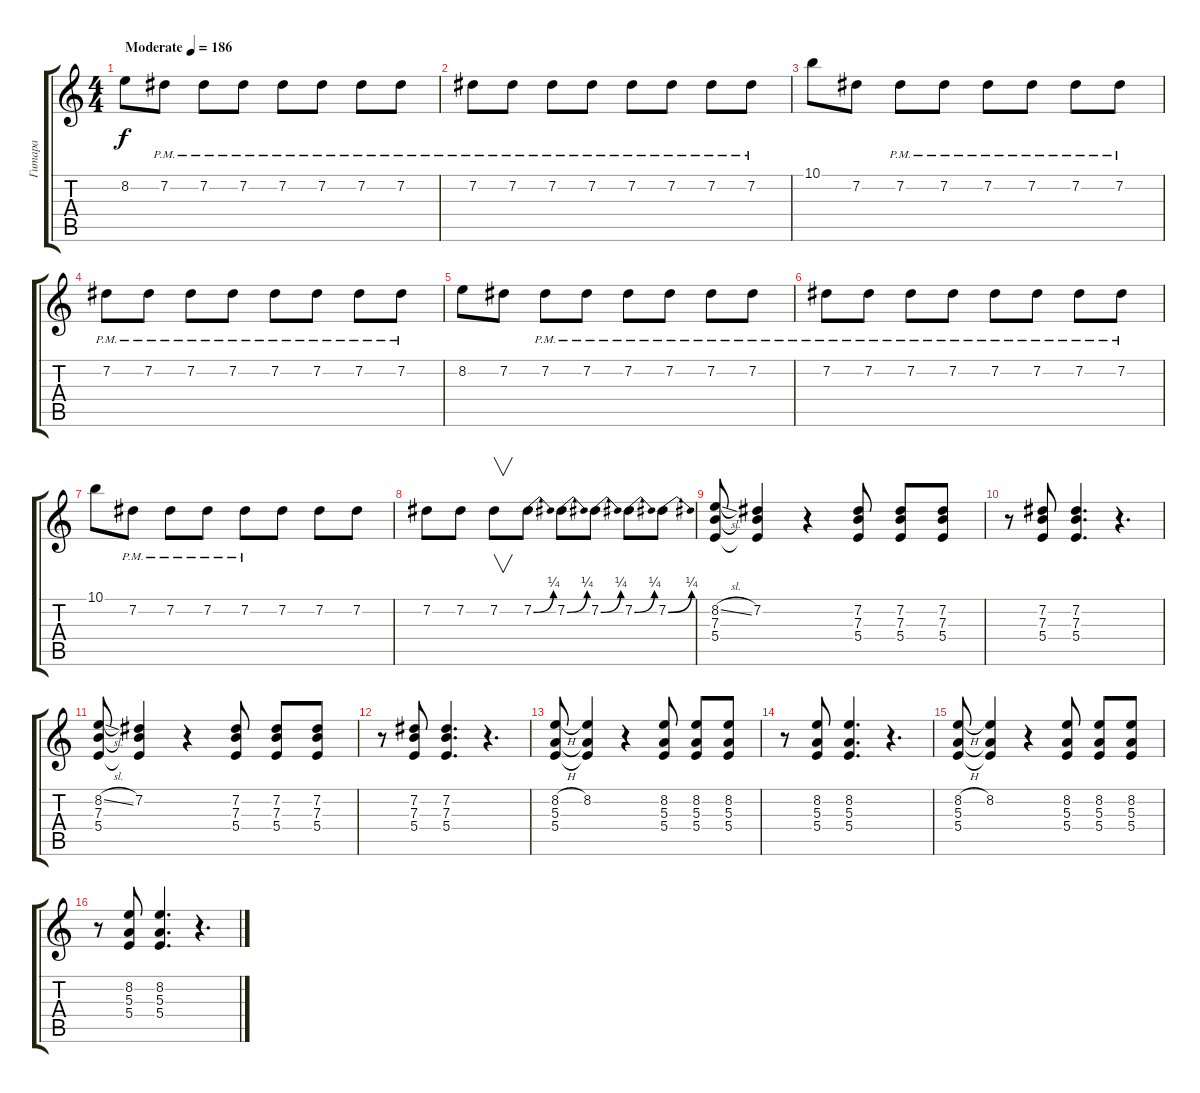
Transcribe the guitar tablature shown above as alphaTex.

\track ("Гитара" "Гитара") {instrument distortionguitar}
\staff {score tabs}
\tuning (Db4 Ab3 E3 B2 Gb2 B1) {hide}
\ts (4 4)
\tempo (186 "Moderate")
\clef g2
\ks c
8.2.8{dy f instrument distortionguitar} 7.2{pm}.8 7.2{pm}.8 7.2{pm}.8 7.2{pm}.8 7.2{pm}.8 7.2{pm}.8 7.2{pm}.8 |
7.2{pm}.8 7.2{pm}.8 7.2{pm}.8 7.2{pm}.8 7.2{pm}.8 7.2{pm}.8 7.2{pm}.8 7.2{pm}.8 |
10.1.8 7.2.8 7.2{pm}.8 7.2{pm}.8 7.2{pm}.8 7.2{pm}.8 7.2{pm}.8 7.2{pm}.8 |
7.2{pm}.8 7.2{pm}.8 7.2{pm}.8 7.2{pm}.8 7.2{pm}.8 7.2{pm}.8 7.2{pm}.8 7.2{pm}.8 |
8.2.8 7.2.8 7.2{pm}.8 7.2{pm}.8 7.2{pm}.8 7.2{pm}.8 7.2{pm}.8 7.2{pm}.8 |
7.2{pm}.8 7.2{pm}.8 7.2{pm}.8 7.2{pm}.8 7.2{pm}.8 7.2{pm}.8 7.2{pm}.8 7.2{pm}.8 |
10.1.8 7.2{pm}.8 7.2{pm}.8 7.2{pm}.8 7.2{pm}.8 7.2.8 7.2.8 7.2.8 |
7.2.8 7.2.8 7.2.8{v} 7.2{be (bend 0 0 60 1)}.8 7.2{be (bend 0 0 60 1)}.8 7.2{be (bend 0 0 60 1)}.8 7.2{be (bend 0 0 60 1)}.8 7.2{be (bend 0 0 60 1)}.8 |
(8.2{sl} 7.3 5.4).8 (7.2 7.3{t} 5.4{t}).4 r.4 (7.2 7.3 5.4).8 (7.2 7.3 5.4).8 (7.2 7.3 5.4).8 |
r.8 (7.2 7.3 5.4).8 (7.2 7.3 5.4).4{d} r.4{d} |
(8.2{sl} 7.3 5.4).8 (7.2 7.3{t} 5.4{t}).4 r.4 (7.2 7.3 5.4).8 (7.2 7.3 5.4).8 (7.2 7.3 5.4).8 |
r.8 (7.2 7.3 5.4).8 (7.2 7.3 5.4).4{d} r.4{d} |
(8.2{h} 5.3 5.4).8 (8.2 5.3{t} 5.4{t}).4 r.4 (8.2 5.3 5.4).8 (8.2 5.3 5.4).8 (8.2 5.3 5.4).8 |
r.8 (8.2 5.3 5.4).8 (8.2 5.3 5.4).4{d} r.4{d} |
(8.2{h} 5.3 5.4).8 (8.2 5.3{t} 5.4{t}).4 r.4 (8.2 5.3 5.4).8 (8.2 5.3 5.4).8 (8.2 5.3 5.4).8 |
r.8 (8.2 5.3 5.4).8 (8.2 5.3 5.4).4{d} r.4{d}
